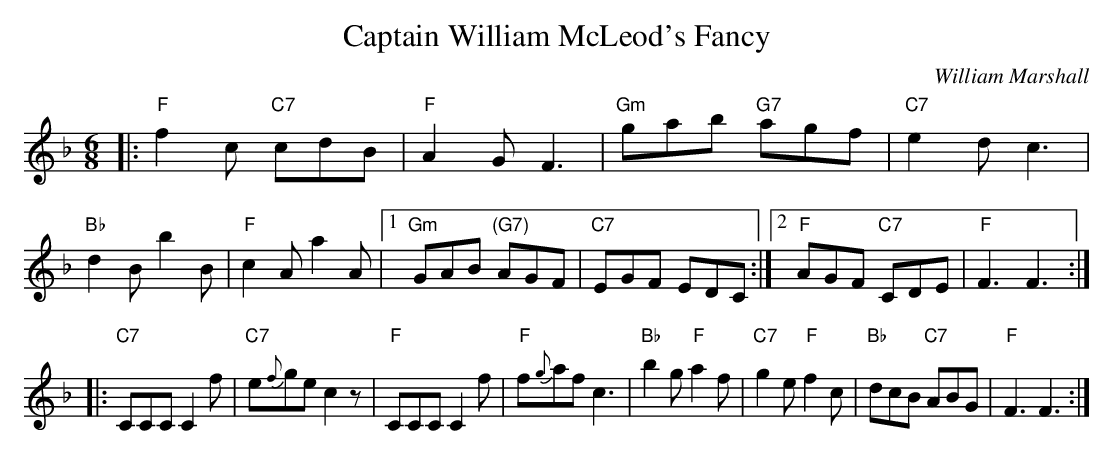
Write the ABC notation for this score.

X:1
T: Captain William McLeod's Fancy
C: William Marshall
M: 6/8
L: 1/8
K: F
|: "F"f2c "C7"cdB | "F"A2G F3  |  "Gm"gab "G7"agf | "C7"e2d c3 \
| "Bb"d2B b2B | "F"c2A a2A |1 "Gm"GAB "(G7)"AGF | "C7"EGF EDC \
                          :|2  "F"AGF "C7"CDE |  "F"F3  F3 :|
|:"C7"CCC C2f | "C7"e{f}ge c2z | "F"CCC C2f | "F"f{g}af c3 \
| "Bb"b2g "F"a2f | "C7"g2e "F"f2c | "Bb"dcB "C7"ABG | "F"F3 F3 :|
